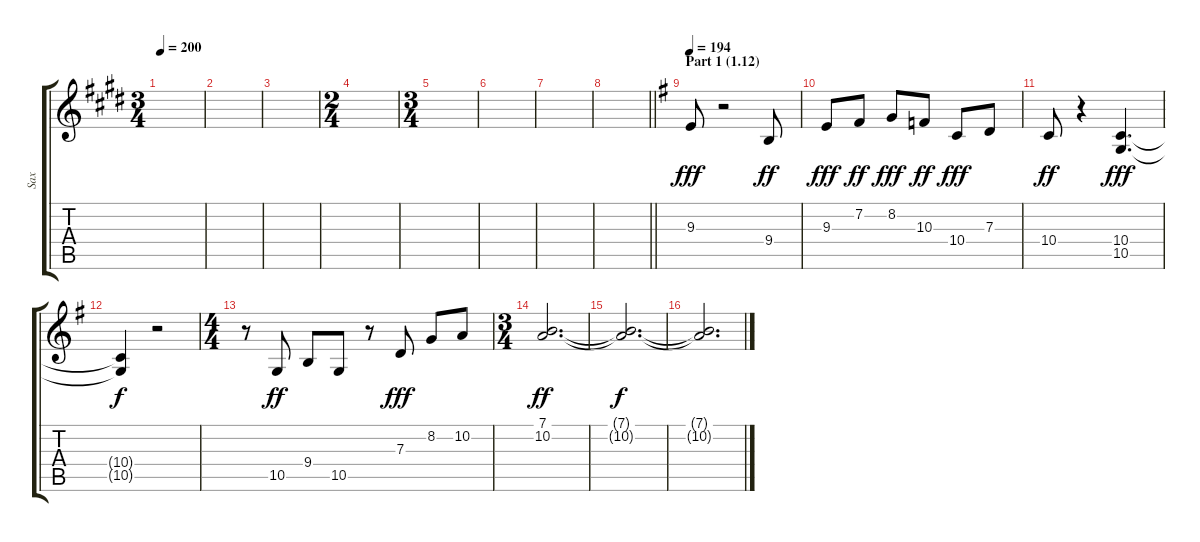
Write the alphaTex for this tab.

\track ("Sax" "Sax") {instrument altosax}
\staff {score tabs}
\tuning (E4 B3 G3 D3 A2 E2) {hide}
\ts (3 4)
\tempo 200
\clef g2
\ks e
|
|
|
\ts (2 4)
|
\ts (3 4)
|
|
|
\barLineRight lightlight
|
\section ("" "Part 1 (1.12)")
\tempo 194
\ks g
9.3.8{dy fff} r.2 9.4.8{dy ff} |
9.3.8{dy fff} 7.2.8{dy ff} 8.2.8{dy fff} 10.3.8{dy ff} 10.4.8{dy fff} 7.3.8 |
10.4.8{dy ff} r.4 (10.4 10.5).4{d dy fff} |
(10.4{t} 10.5{t}).4{dy f} r.2 |
\ts (4 4)
r.8 10.5.8{dy ff} 9.4.8 10.5.8 r.8 7.3.8{dy fff} 8.2.8 10.2.8 |
\ts (3 4)
(7.1 10.2).2{d dy ff} |
(7.1{t} 10.2{t}).2{d dy f} |
(7.1{t} 10.2{t}).2{d}
